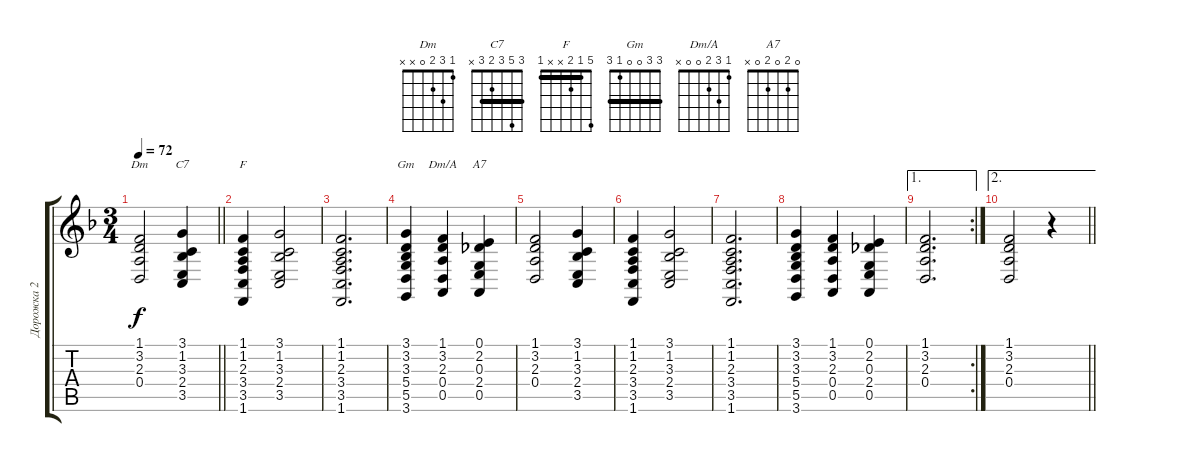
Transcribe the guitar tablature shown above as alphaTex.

\track ("Дорожка 2" "Дорожка 2") {instrument stringensemble1}
\staff {score tabs}
\tuning (E4 B3 G3 D3 A2 E2) {hide}
\chord ("Dm" 1 3 2 0 x x)
\chord ("C7" 3 5 3 2 3 x) {barre 3}
\chord ("F" 5 1 2 x x 1) {barre 1}
\chord ("Gm" 3 3 0 0 1 3) {barre 3}
\chord ("Dm/A" 1 3 2 0 0 x)
\chord ("A7" 0 2 0 2 0 x)
\ts (3 4)
\tempo 72
\clef g2
\barLineRight lightlight
\ks f
(1.1 3.2 2.3 0.4).2{ch "Dm" dy f} (3.1 1.2 3.3 2.4 3.5).4{ch "C7"} |
(1.1 1.2 2.3 3.4 3.5 1.6).4{ch "F"} (3.1 1.2 3.3 2.4 3.5).2 |
(1.1 1.2 2.3 3.4 3.5 1.6).2{d} |
(3.1 3.2 3.3 5.4 5.5 3.6).4{ch "Gm"} (1.1 3.2 2.3 0.4 0.5).4{ch "Dm/A"} (0.1 2.2 0.3 2.4 0.5).4{ch "A7"} |
(1.1 3.2 2.3 0.4).2 (3.1 1.2 3.3 2.4 3.5).4 |
(1.1 1.2 2.3 3.4 3.5 1.6).4 (3.1 1.2 3.3 2.4 3.5).2 |
(1.1 1.2 2.3 3.4 3.5 1.6).2{d} |
(3.1 3.2 3.3 5.4 5.5 3.6).4 (1.1 3.2 2.3 0.4 0.5).4 (0.1 2.2 0.3 2.4 0.5).4 |
\ae 1
\rc 2
(1.1 3.2 2.3 0.4).2{d} |
\ae 2
\barLineRight lightlight
(1.1 3.2 2.3 0.4).2 r.4
